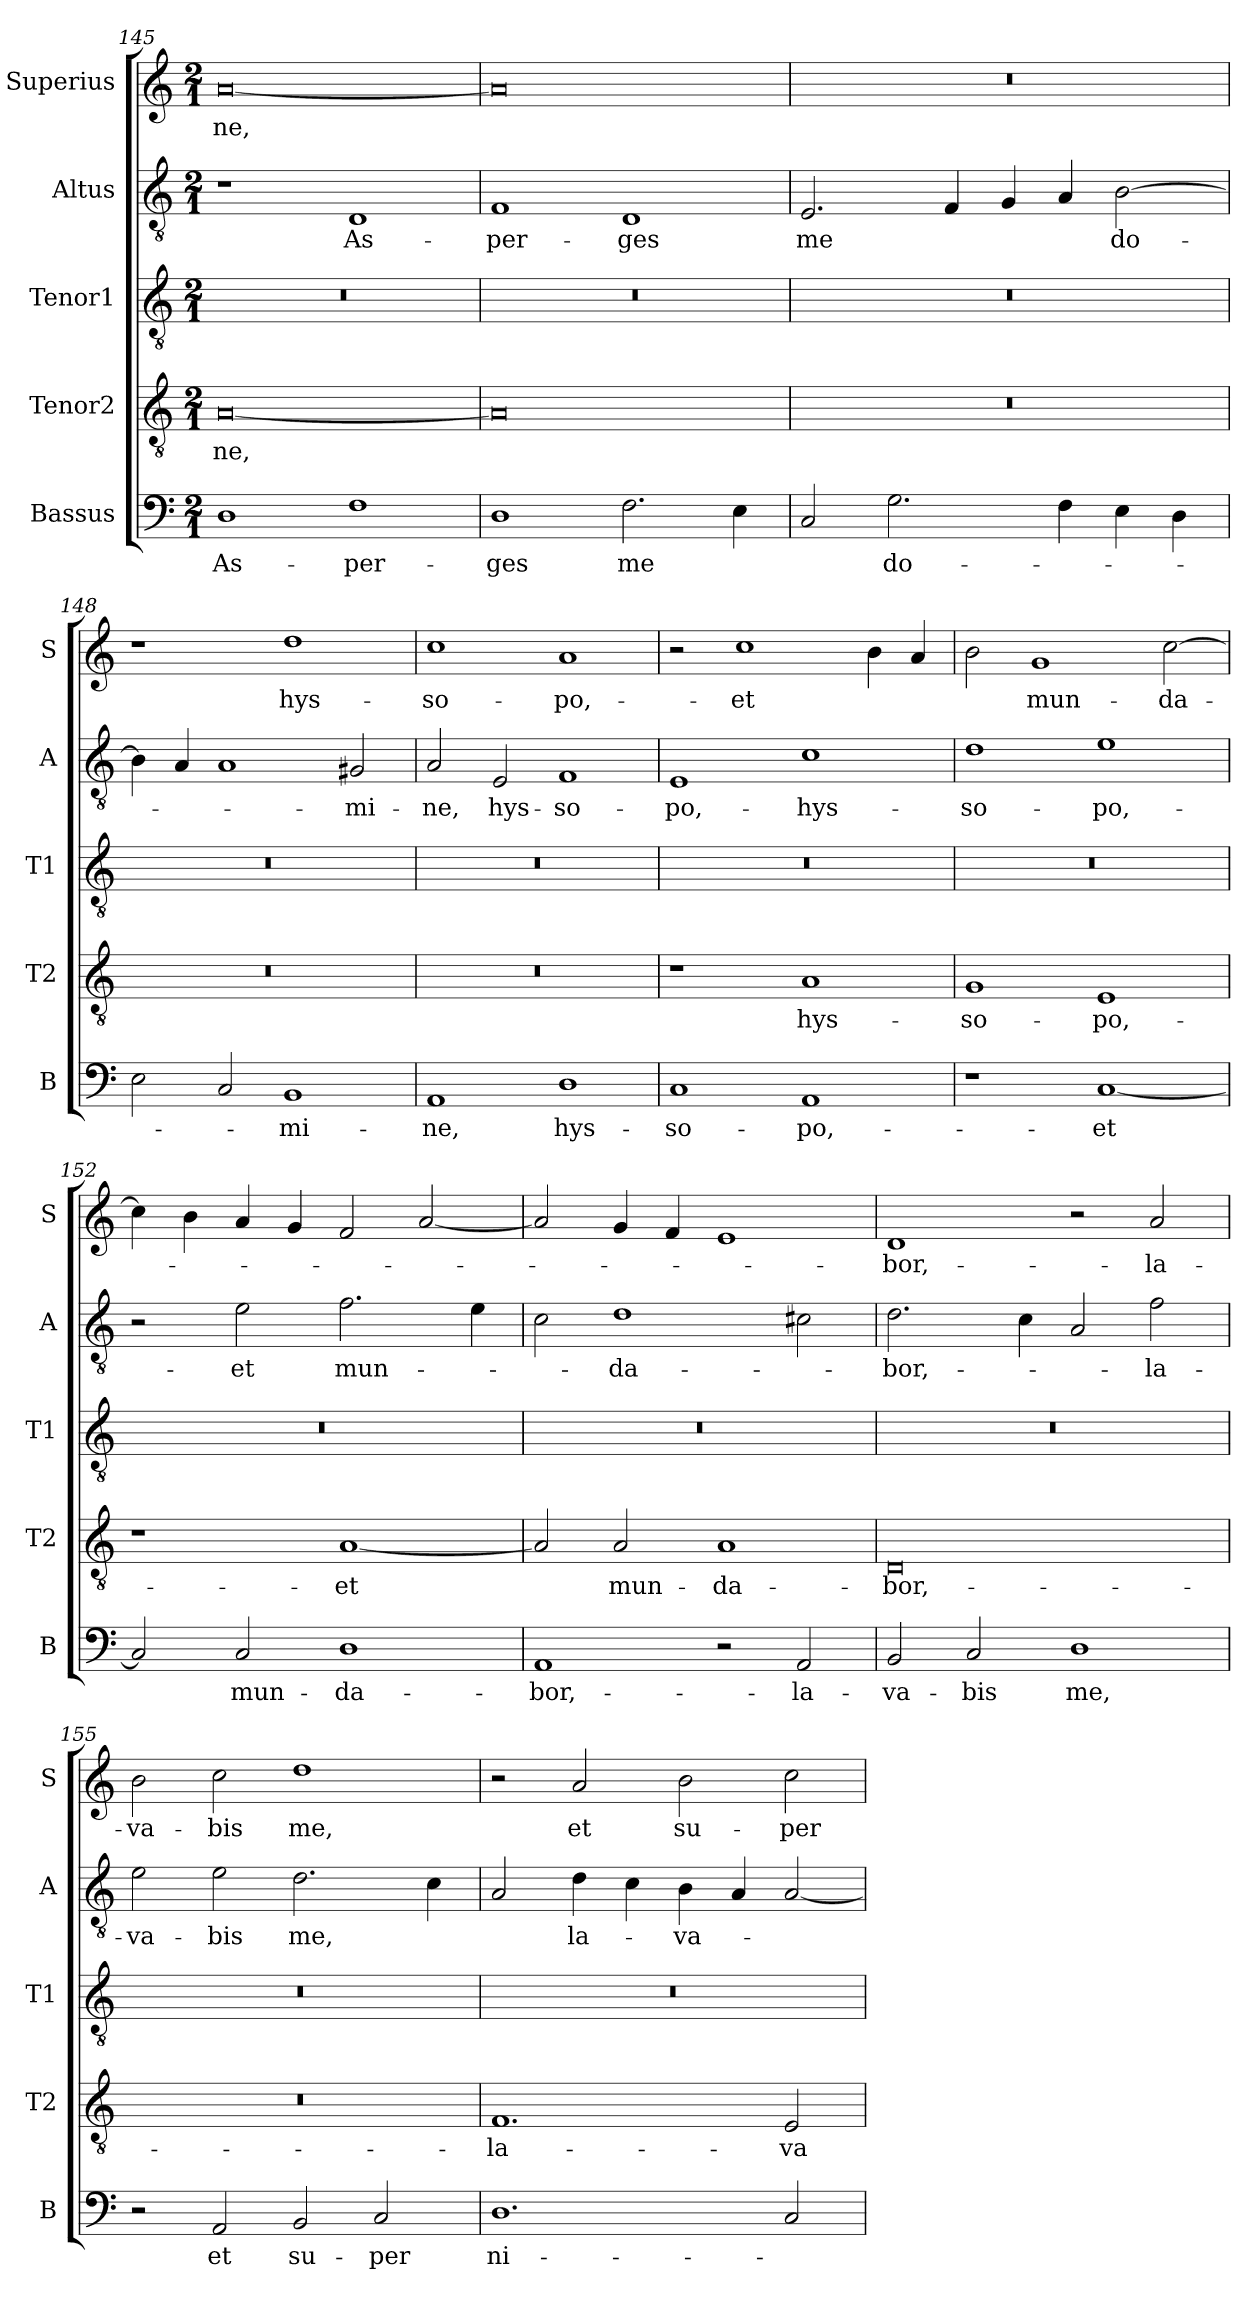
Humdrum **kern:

**kern	**text	**kern	**text	**kern	**kern	**text	**kern	**text
*part5	*part5	*part4	*part4	*part3	*part2	*part2	*part1	*part1
*staff5	*staff5	*staff4	*staff4	*staff3	*staff2	*staff2	*staff1	*staff1
*I"Bassus	*	*I"Tenor2	*	*I"Tenor1	*I"Altus	*	*I"Superius	*
*I'B	*	*I'T2	*	*I'T1	*I'A	*	*I'S	*
*clefF4	*	*clefGv2	*	*clefGv2	*clefGv2	*	*clefG2	*
*k[]	*	*k[]	*	*k[]	*k[]	*	*k[]	*
*M2/1	*	*M2/1	*	*M2/1	*M2/1	*	*M2/1	*
=145	=145	=145	=145	=145	=145	=145	=145	=145
1D	As-	[0A	-ne,	0r	1r	.	[0a	-ne,
1F	-per-	.	.	.	1D	As-	.	.
=146	=146	=146	=146	=146	=146	=146	=146	=146
1D	-ges	0A]	.	0r	1F	-per-	0a]	.
2.F	me	.	.	.	1D	-ges	.	.
4E	.	.	.	.	.	.	.	.
=147	=147	=147	=147	=147	=147	=147	=147	=147
2C	.	0r	.	0r	2.E	me	0r	.
2.G	do-	.	.	.	.	.	.	.
.	.	.	.	.	4F	.	.	.
.	.	.	.	.	4G	.	.	.
4F	.	.	.	.	4A	.	.	.
4E	.	.	.	.	[2B	do-	.	.
4D	.	.	.	.	.	.	.	.
=148	=148	=148	=148	=148	=148	=148	=148	=148
2E	.	0r	.	0r	4B]	.	1r	.
.	.	.	.	.	4A	.	.	.
2C	.	.	.	.	1A	.	.	.
1BB	-mi-	.	.	.	.	.	1dd	hys-
.	.	.	.	.	2G#X	-mi-	.	.
=149	=149	=149	=149	=149	=149	=149	=149	=149
1AA	-ne,	0r	.	0r	2A	-ne,	1cc	-so-
.	.	.	.	.	2E	hys-	.	.
1D	hys-	.	.	.	1F	-so-	1a	-po,-
=150	=150	=150	=150	=150	=150	=150	=150	=150
1C	-so-	1r	.	0r	1E	-po,-	2r	.
.	.	.	.	.	.	.	1cc	-et
1AA	-po,-	1A	hys-	.	1c	-hys-	.	.
.	.	.	.	.	.	.	4b	.
.	.	.	.	.	.	.	4a	.
=151	=151	=151	=151	=151	=151	=151	=151	=151
1r	.	1G	-so-	0r	1d	-so-	2b	.
.	.	.	.	.	.	.	1g	mun-
[1C	-et	1E	-po,-	.	1e	-po,-	.	.
.	.	.	.	.	.	.	[2cc	-da-
=152	=152	=152	=152	=152	=152	=152	=152	=152
2C]	.	1r	.	0r	2r	.	4cc]	.
.	.	.	.	.	.	.	4b	.
2C	mun-	.	.	.	2e	-et	4a	.
.	.	.	.	.	.	.	4g	.
1D	-da-	[1A	-et	.	2.f	mun-	2f	.
.	.	.	.	.	.	.	[2a	.
.	.	.	.	.	4e	.	.	.
=153	=153	=153	=153	=153	=153	=153	=153	=153
1AA	-bor,-	2A]	.	0r	2c	.	2a]	.
.	.	2A	mun-	.	1d	-da-	4g	.
.	.	.	.	.	.	.	4f	.
2r	.	1A	-da-	.	.	.	1e	.
2AA	-la-	.	.	.	2c#X	.	.	.
=154	=154	=154	=154	=154	=154	=154	=154	=154
2BB	-va-	0D	-bor,-	0r	2.d	-bor,-	1d	-bor,-
2C	-bis	.	.	.	.	.	.	.
.	.	.	.	.	4c	.	.	.
1D	me,	.	.	.	2A	.	2r	.
.	.	.	.	.	2f	-la-	2a	-la-
=155	=155	=155	=155	=155	=155	=155	=155	=155
2r	.	0r	.	0r	2e	-va-	2b	-va-
2AA	et	.	.	.	2e	-bis	2cc	-bis
2BB	su-	.	.	.	2.d	me,	1dd	me,
2C	-per	.	.	.	.	.	.	.
.	.	.	.	.	4c	.	.	.
=156	=156	=156	=156	=156	=156	=156	=156	=156
1.D	ni-	1.F	-la-	0r	2A	.	2r	.
.	.	.	.	.	4d	la-	2a	et
.	.	.	.	.	4c	.	.	.
.	.	.	.	.	4B	-va-	2b	su-
.	.	.	.	.	4A	.	.	.
2C	.	2E	-va-	.	[2A	.	2cc	-per
=	=	=	=	=	=	=	=	=
*-	*-	*-	*-	*-	*-	*-	*-	*-
